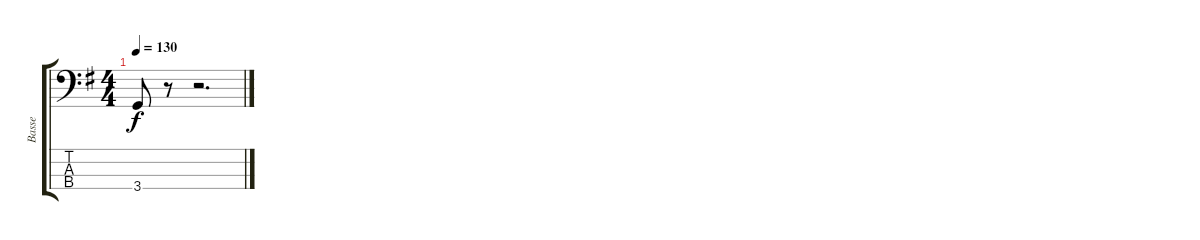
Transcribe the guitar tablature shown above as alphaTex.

\track ("Basse" "Basse") {instrument acousticguitarsteel bank 53}
\staff {score tabs}
\tuning (G2 D2 A1 E1) {hide}
\ts (4 4)
\tempo 130
\clef f4
\ks g
3.4.8{dy f} r.8 r.2{d}
